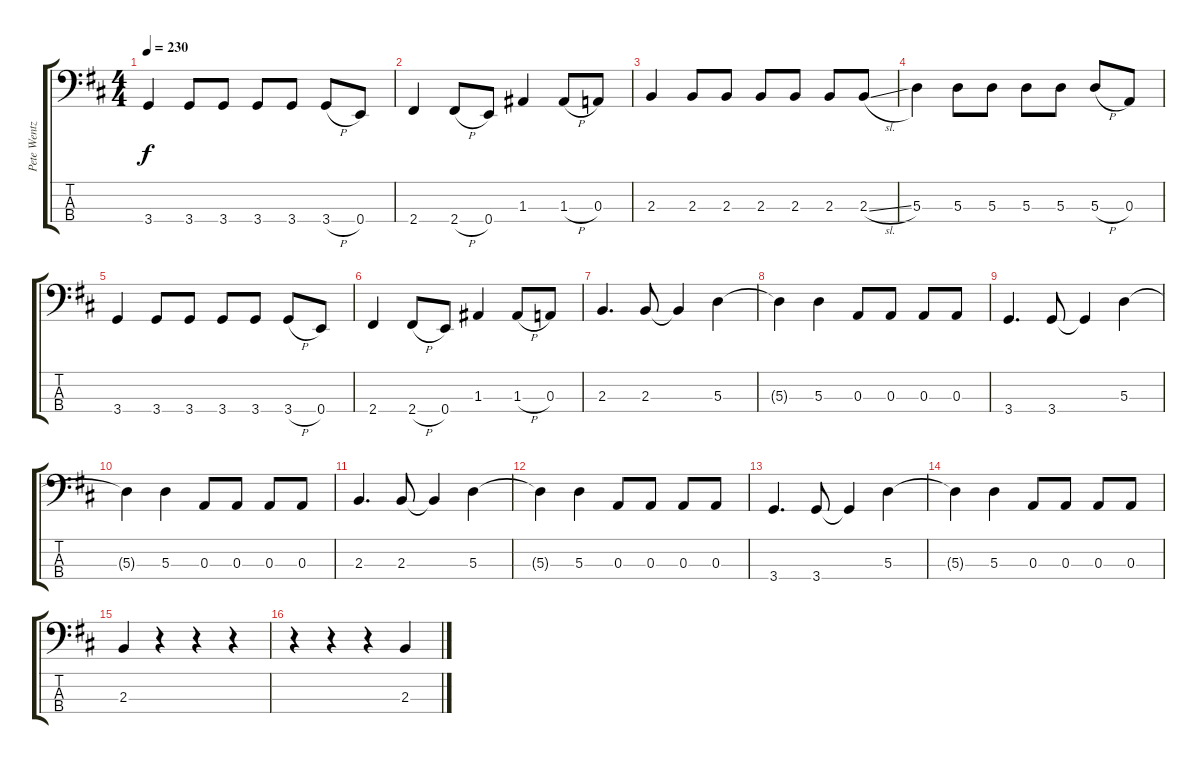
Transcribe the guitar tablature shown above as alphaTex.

\track ("Pete Wentz" "Pete Wentz") {instrument electricbasspick}
\staff {score tabs}
\tuning (G2 D2 A1 E1) {hide}
\ts (4 4)
\tempo 230
\clef f4
\ks d
3.4.4{dy f} 3.4.8 3.4.8 3.4.8 3.4.8 3.4{h}.8 0.4.8 |
2.4.4 2.4{h}.8 0.4.8 1.3.4 1.3{h}.8 0.3.8 |
2.3.4 2.3.8 2.3.8 2.3.8 2.3.8 2.3.8 2.3{sl}.8 |
5.3.4 5.3.8 5.3.8 5.3.8 5.3.8 5.3{h}.8 0.3.8 |
3.4.4 3.4.8 3.4.8 3.4.8 3.4.8 3.4{h}.8 0.4.8 |
2.4.4 2.4{h}.8 0.4.8 1.3.4 1.3{h}.8 0.3.8 |
2.3.4{d} 2.3.8 2.3{t}.4 5.3.4 |
5.3{t}.4 5.3.4 0.3.8 0.3.8 0.3.8 0.3.8 |
3.4.4{d} 3.4.8 3.4{t}.4 5.3.4 |
5.3{t}.4 5.3.4 0.3.8 0.3.8 0.3.8 0.3.8 |
2.3.4{d} 2.3.8 2.3{t}.4 5.3.4 |
5.3{t}.4 5.3.4 0.3.8 0.3.8 0.3.8 0.3.8 |
3.4.4{d} 3.4.8 3.4{t}.4 5.3.4 |
5.3{t}.4 5.3.4 0.3.8 0.3.8 0.3.8 0.3.8 |
2.3.4 r.4 r.4 r.4 |
r.4 r.4 r.4 2.3.4
